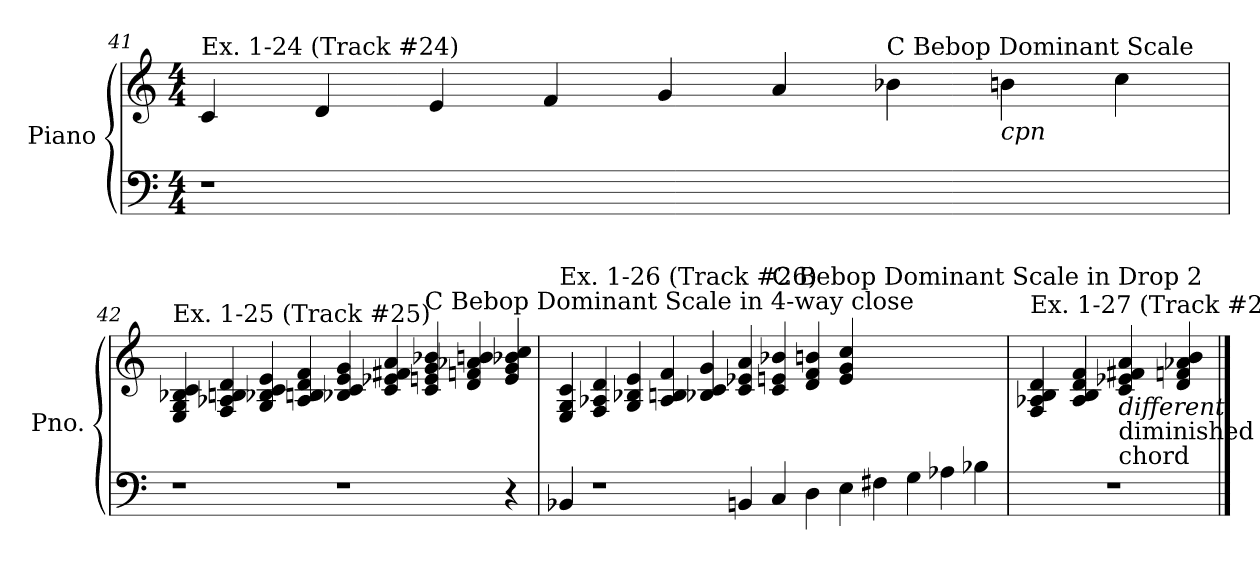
**kern	**kern
*part1	*part1
*staff2	*staff1
*I"Piano	*
*I'Pno.	*
!!LO:LB:g=z
*clefF4	*clefG2
*k[]	*k[]
*M4/4	*M4/4
=41	=41
!	!LO:TX:a:t=Ex. 1-24 (Track #24)
1r	4c/
.	4d/
.	4e/
.	4f/
1ryy	4g/
.	4a/
!	!LO:TX:a:t=C Bebop Dominant Scale
.	4b-X\
!	!LO:TX:b:i:t=cpn
.	4bn\
4ryy	4cc\
!!LO:LB:g=z
=42	=42
!	!LO:TX:a:t=Ex. 1-25 (Track #25)
1r	4E/ 4G/ 4B-X/ 4c/
.	4F/ 4A-X/ 4Bn/ 4d/
.	4G/ 4B-X/ 4c/ 4e/
.	4A-/ 4Bn/ 4d/ 4f/
1r	4B-X/ 4c/ 4e/ 4g/
.	4c/ 4e-X/ 4f#X/ 4a/
!	!LO:TX:a:t=C Bebop Dominant Scale in 4-way close
.	4c/ 4en/ 4g/ 4b-X/
.	4d/ 4fn/ 4a-X/ 4bn/
4r	4e/ 4g/ 4b-X/ 4cc/
!!LO:PB:g=z
=43	=43
!	!LO:TX:a:t=Ex. 1-26 (Track #26)
4BB-X/	4E/ 4G/ 4c/
1r	4F/ 4A-X/ 4d/
.	4G/ 4B-X/ 4e/
.	4A-/ 4Bn/ 4f/
.	4B-X/ 4c/ 4g/
4BBn/	4c/ 4e-X/ 4a/
!	!LO:TX:a:t=C Bebop Dominant Scale in Drop 2
4C/	4c/ 4en/ 4b-X/
4D\	4d/ 4f/ 4bn/
4E\	4e/ 4g/ 4cc/
4F#X\	1ryy
4G\	.
4A-X\	.
4B-X\	.
!!LO:LB:g=z
=44	=44
!	!LO:TX:a:t=Ex. 1-27 (Track #27)
1r	4F/ 4A-X/ 4B/ 4d/
.	4A-/ 4B/ 4d/ 4f/
!	!LO:TX:b:i:t=different
!	!LO:TX:b:t=diminished
!	!LO:TX:b:t=chord
.	4c/ 4e-X/ 4f#X/ 4a/
.	4d/ 4fn/ 4a-X/ 4b/
==	==
*-	*-
